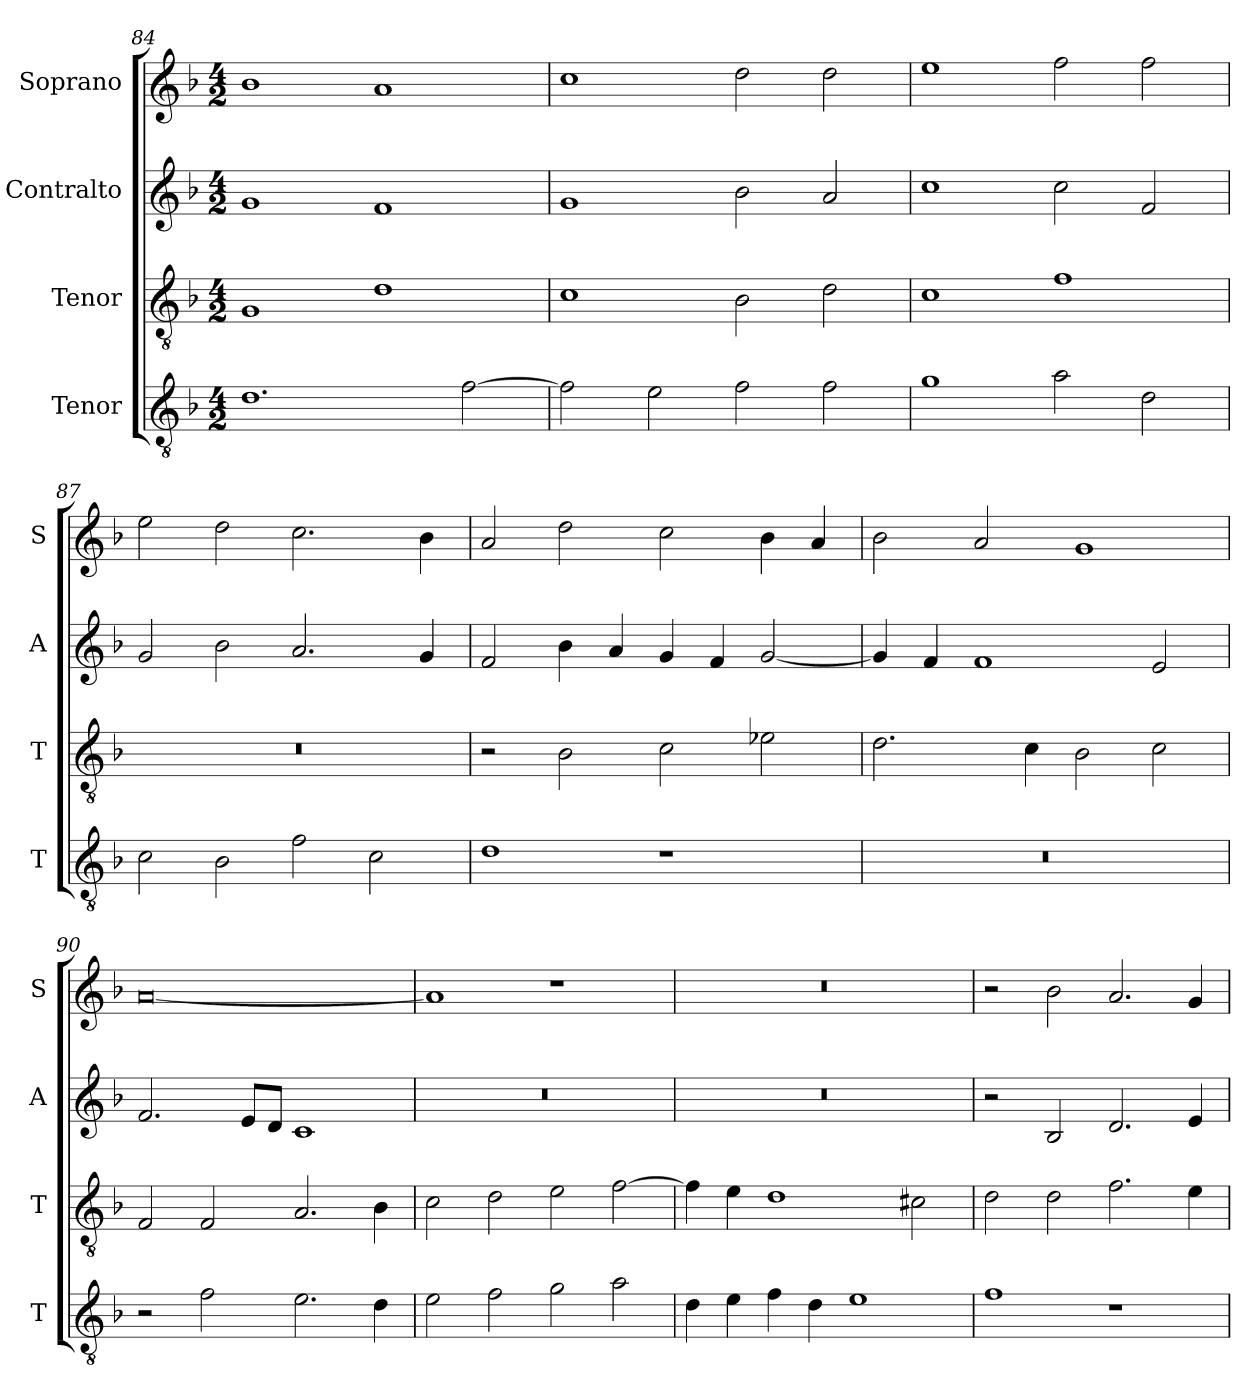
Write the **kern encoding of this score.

**kern	**kern	**kern	**kern
*part4	*part3	*part2	*part1
*staff4	*staff3	*staff2	*staff1
*I"Tenor	*I"Tenor	*I"Contralto	*I"Soprano
*I'T	*I'T	*I'A	*I'S
*clefGv2	*clefGv2	*clefG2	*clefG2
*k[b-]	*k[b-]	*k[b-]	*k[b-]
*G:dor	*G:dor	*G:dor	*G:dor
*M4/2	*M4/2	*M4/2	*M4/2
=84	=84	=84	=84
1.d	1G	1g	1b-
.	1d	1f	1a
[2f	.	.	.
=85	=85	=85	=85
2f]	1c	1g	1cc
2e	.	.	.
2f	2B-	2b-	2dd
2f	2d	2a	2dd
=86	=86	=86	=86
1g	1c	1cc	1ee
2a	1f	2cc	2ff
2d	.	2f	2ff
=87	=87	=87	=87
2c	0r	2g	2ee
2B-	.	2b-	2dd
2f	.	2.a	2.cc
2c	.	.	.
.	.	4g	4b-
=88	=88	=88	=88
1d	2r	2f	2a
.	2B-	4b-	2dd
.	.	4a	.
1r	2c	4g	2cc
.	.	4f	.
.	2e-X	[2g	4b-
.	.	.	4a
=89	=89	=89	=89
0r	2.d	4g]	2b-
.	.	4f	.
.	.	1f	2a
.	4c	.	.
.	2B-	.	1g
.	2c	2e	.
=90	=90	=90	=90
2r	2F	2.f	[0a
2f	2F	.	.
.	.	8e/L	.
.	.	8d/J	.
2.e	2.A	1c	.
4d	4B-	.	.
=91	=91	=91	=91
2e	2c	0r	1a]
2f	2d	.	.
2g	2e	.	1r
2a	[2f	.	.
=92	=92	=92	=92
4d	4f]	0r	0r
4e	4e	.	.
4f	1d	.	.
4d	.	.	.
1e	.	.	.
.	2c#X	.	.
=93	=93	=93	=93
1f	2d	2r	2r
.	2d	2B-	2b-
1r	2.f	2.d	2.a
.	4e	4e	4g
=	=	=	=
*-	*-	*-	*-
